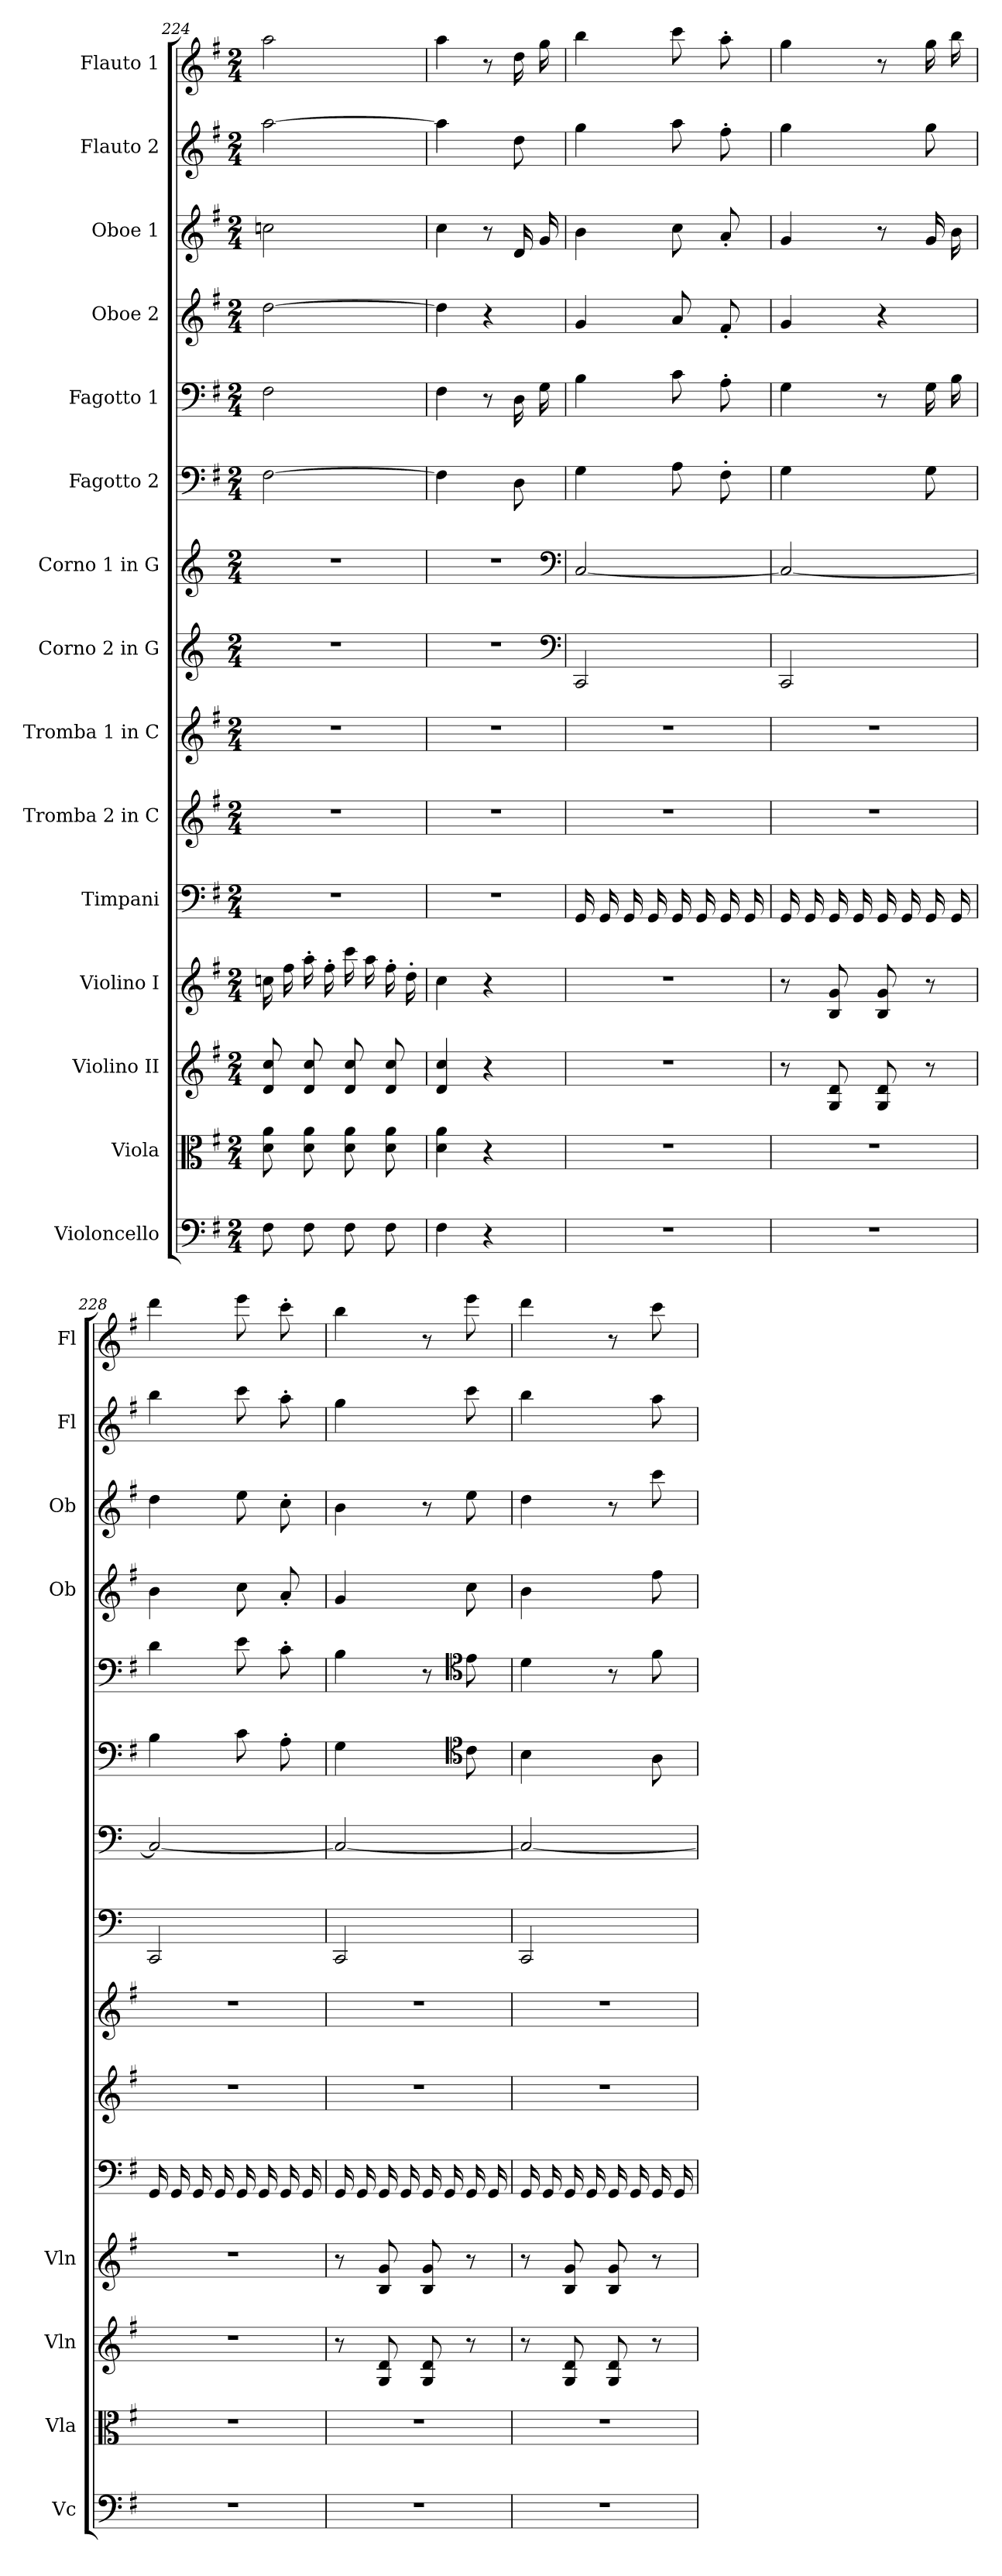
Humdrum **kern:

**kern	**kern	**kern	**kern	**kern	**kern	**kern	**kern	**kern	**kern	**kern	**kern	**kern	**kern	**kern
*part15	*part14	*part13	*part12	*part11	*part10	*part9	*part8	*part7	*part6	*part5	*part4	*part3	*part2	*part1
*staff15	*staff14	*staff13	*staff12	*staff11	*staff10	*staff9	*staff8	*staff7	*staff6	*staff5	*staff4	*staff3	*staff2	*staff1
*I"Violoncello	*I"Viola	*I"Violino II	*I"Violino I	*I"Timpani	*I"Tromba 2 in C	*I"Tromba 1 in C	*I"Corno 2 in G	*I"Corno 1 in G	*I"Fagotto 2	*I"Fagotto 1	*I"Oboe 2	*I"Oboe 1	*I"Flauto 2	*I"Flauto 1
*I'Vc	*I'Vla	*I'Vln	*I'Vln	*	*	*	*	*	*	*	*I'Ob	*I'Ob	*I'Fl	*I'Fl
*clefF4	*clefC3	*clefG2	*clefG2	*clefF4	*clefG2	*clefG2	*clefG2	*clefG2	*clefF4	*clefF4	*clefG2	*clefG2	*clefG2	*clefG2
*	*	*	*	*	*ITrd1c2	*ITrd1c2	*ITrd-4c-7	*ITrd-4c-7	*	*	*	*	*	*
*k[f#]	*k[f#]	*k[f#]	*k[f#]	*k[f#]	*k[b-]	*k[b-]	*k[f#]	*k[f#]	*k[f#]	*k[f#]	*k[f#]	*k[f#]	*k[f#]	*k[f#]
*G:	*G:	*G:	*G:	*G:	*F:	*F:	*G:	*G:	*G:	*G:	*G:	*G:	*G:	*G:
*M2/4	*M2/4	*M2/4	*M2/4	*M2/4	*M2/4	*M2/4	*M2/4	*M2/4	*M2/4	*M2/4	*M2/4	*M2/4	*M2/4	*M2/4
=224	=224	=224	=224	=224	=224	=224	=224	=224	=224	=224	=224	=224	=224	=224
8F#	8d 8a	8d 8cc	16ccn	2r	2r	2r	2r	2r	[2F#	2F#	[2dd	2ccn	[2aa	2aa
.	.	.	16ff#	.	.	.	.	.	.	.	.	.	.	.
8F#	8d 8a	8d 8cc	16aa'	.	.	.	.	.	.	.	.	.	.	.
.	.	.	16ff#'	.	.	.	.	.	.	.	.	.	.	.
8F#	8d 8a	8d 8cc	16ccc	.	.	.	.	.	.	.	.	.	.	.
.	.	.	16aa	.	.	.	.	.	.	.	.	.	.	.
8F#	8d 8a	8d 8cc	16ff#'	.	.	.	.	.	.	.	.	.	.	.
.	.	.	16dd'	.	.	.	.	.	.	.	.	.	.	.
=225	=225	=225	=225	=225	=225	=225	=225	=225	=225	=225	=225	=225	=225	=225
4F#	4d 4a	4d 4cc	4cc	2r	2r	2r	2r	2r	4F#]	4F#	4dd]	4cc	4aa]	4aa
4r	4r	4r	4r	.	.	.	.	.	8ryy	8r	4r	8r	8ryy	8r
.	.	.	.	.	.	.	.	.	8D	16D	.	16d	8dd	16dd
.	.	.	.	.	.	.	.	.	.	16G	.	16g	.	16gg
*	*	*	*	*	*	*	*clefF4	*clefF4	*	*	*	*	*	*
=226	=226	=226	=226	=226	=226	=226	=226	=226	=226	=226	=226	=226	=226	=226
2r	2r	2r	2r	16GG	2r	2r	2GG	[2G	4G	4B	4g	4b	4gg	4bb
.	.	.	.	16GG	.	.	.	.	.	.	.	.	.	.
.	.	.	.	16GG	.	.	.	.	.	.	.	.	.	.
.	.	.	.	16GG	.	.	.	.	.	.	.	.	.	.
.	.	.	.	16GG	.	.	.	.	8A	8c	8a	8cc	8aa	8ccc
.	.	.	.	16GG	.	.	.	.	.	.	.	.	.	.
.	.	.	.	16GG	.	.	.	.	8F#'	8A'	8f#'	8a'	8ff#'	8aa'
.	.	.	.	16GG	.	.	.	.	.	.	.	.	.	.
=227	=227	=227	=227	=227	=227	=227	=227	=227	=227	=227	=227	=227	=227	=227
2r	2r	8r	8r	16GG	2r	2r	2GG	2G_	4G	4G	4g	4g	4gg	4gg
.	.	.	.	16GG	.	.	.	.	.	.	.	.	.	.
.	.	8G 8d	8B 8g	16GG	.	.	.	.	.	.	.	.	.	.
.	.	.	.	16GG	.	.	.	.	.	.	.	.	.	.
.	.	8G 8d	8B 8g	16GG	.	.	.	.	8ryy	8r	4r	8r	8ryy	8r
.	.	.	.	16GG	.	.	.	.	.	.	.	.	.	.
.	.	8r	8r	16GG	.	.	.	.	8G	16G	.	16g	8gg	16gg
.	.	.	.	16GG	.	.	.	.	.	16B	.	16b	.	16bb
=228	=228	=228	=228	=228	=228	=228	=228	=228	=228	=228	=228	=228	=228	=228
2r	2r	2r	2r	16GG	2r	2r	2GG	2G_	4B	4d	4b	4dd	4bb	4ddd
.	.	.	.	16GG	.	.	.	.	.	.	.	.	.	.
.	.	.	.	16GG	.	.	.	.	.	.	.	.	.	.
.	.	.	.	16GG	.	.	.	.	.	.	.	.	.	.
.	.	.	.	16GG	.	.	.	.	8c	8e	8cc	8ee	8ccc	8eee
.	.	.	.	16GG	.	.	.	.	.	.	.	.	.	.
.	.	.	.	16GG	.	.	.	.	8A'	8c'	8a'	8cc'	8aa'	8ccc'
.	.	.	.	16GG	.	.	.	.	.	.	.	.	.	.
=229	=229	=229	=229	=229	=229	=229	=229	=229	=229	=229	=229	=229	=229	=229
2r	2r	8r	8r	16GG	2r	2r	2GG	2G_	4G	4B	4g	4b	4gg	4bb
.	.	.	.	16GG	.	.	.	.	.	.	.	.	.	.
.	.	8G 8d	8B 8g	16GG	.	.	.	.	.	.	.	.	.	.
.	.	.	.	16GG	.	.	.	.	.	.	.	.	.	.
.	.	8G 8d	8B 8g	16GG	.	.	.	.	8ryy	8r	8ryy	8r	8ryy	8r
.	.	.	.	16GG	.	.	.	.	.	.	.	.	.	.
*	*	*	*	*	*	*	*	*	*clefC4	*clefC4	*	*	*	*
.	.	8r	8r	16GG	.	.	.	.	8c	8e	8cc	8ee	8ccc	8eee
.	.	.	.	16GG	.	.	.	.	.	.	.	.	.	.
=230	=230	=230	=230	=230	=230	=230	=230	=230	=230	=230	=230	=230	=230	=230
2r	2r	8r	8r	16GG	2r	2r	2GG	2G_	4B	4d	4b	4dd	4bb	4ddd
.	.	.	.	16GG	.	.	.	.	.	.	.	.	.	.
.	.	8G 8d	8B 8g	16GG	.	.	.	.	.	.	.	.	.	.
.	.	.	.	16GG	.	.	.	.	.	.	.	.	.	.
.	.	8G 8d	8B 8g	16GG	.	.	.	.	8ryy	8r	8ryy	8r	8ryy	8r
.	.	.	.	16GG	.	.	.	.	.	.	.	.	.	.
.	.	8r	8r	16GG	.	.	.	.	8A	8f#	8ff#	8ccc	8aa	8ccc
.	.	.	.	16GG	.	.	.	.	.	.	.	.	.	.
=	=	=	=	=	=	=	=	=	=	=	=	=	=	=
*-	*-	*-	*-	*-	*-	*-	*-	*-	*-	*-	*-	*-	*-	*-
